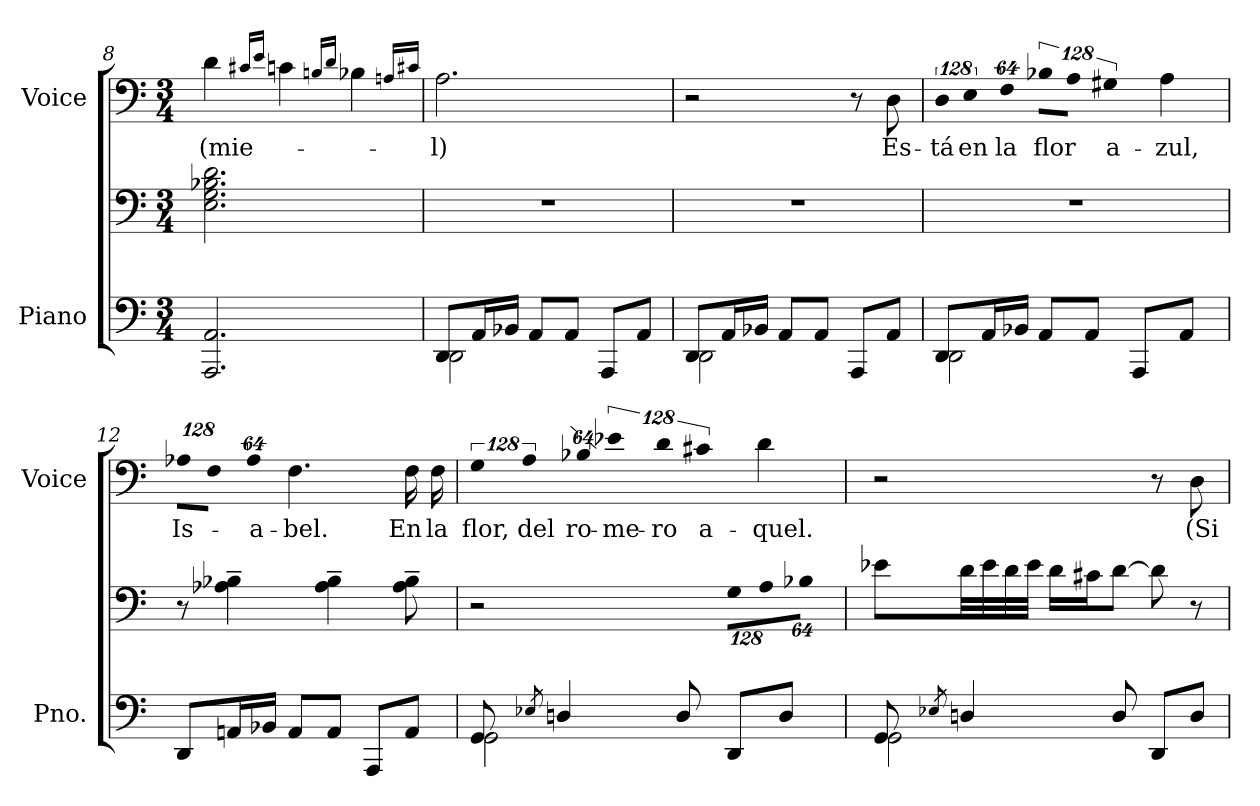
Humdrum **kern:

**kern	**kern	**kern	**text
*part2	*part2	*part1	*part1
*staff3	*staff2	*staff1	*staff1
*I"Piano	*	*I"Voice	*
*I'Pno.	*	*I'Voice	*
!!LO:PB:g=z
*clefF4	*clefF4	*clefF4	*
*k[]	*k[]	*k[]	*
*M3/4	*M3/4	*M3/4	*
=8	=8	=8	=8
!	!	!	!LO:LY:b:color=#000000
2.AAAi/ 2.AAi	2.Ei\ 2.Gi 2.B-Xi 2.di	4di\	(mie-
.	.	16qc#Xi/LL	.
.	.	16qei/JJ	.
.	.	4cni\	.
.	.	16qBni/LL	.
.	.	16qdi/JJ	.
.	.	4B-Xi\	.
.	.	16qAni/LL	.
.	.	16qc#Xi/JJ	.
=9	=9	=9	=9
*^	*	*	*
!	!	!LO:N:vis=1	!	!
!	!	!	!	!LO:LY:b:color=#000000
8DDi/L	2DDi\	2.r	2.Ai\	-l)
16AAi/L	.	.	.	.
16BB-Xi/JJ	.	.	.	.
8AAi/L	.	.	.	.
8AAi/J	.	.	.	.
8AAAi/L	4ryy	.	.	.
8AAi/J	.	.	.	.
=10	=10	=10	=10	=10
!	!	!LO:N:vis=1	!	!
8DDi/L	2DDi\	2.r	2r	.
16AAi/L	.	.	.	.
16BB-Xi/JJ	.	.	.	.
8AAi/L	.	.	.	.
8AAi/J	.	.	.	.
8AAAi/L	4ryy	.	8r	.
!	!	!	!	!LO:LY:b:color=#000000
8AAi/J	.	.	8Di\	Es-
!!LO:LB:g=z
=11	=11	=11	=11	=11
!	!	!LO:N:vis=1	!LO:N:vis=8	!
!	!	!	!	!LO:LY:b:color=#000000
8DDi/L	2DDi\	2.r	1024%85Di\	-tá
!	!	!	!LO:N:vis=8	!
!	!	!	!	!LO:LY:b:color=#000000
.	.	.	1024%85Ei\	en
16AAi/L	.	.	.	.
!	!	!	!LO:N:vis=8	!
!	!	!	!	!LO:LY:b:color=#000000
.	.	.	512%43Fi\	la
16BB-Xi/JJ	.	.	.	.
!	!	!	!LO:N:vis=8	!
!	!	!	!	!LO:LY:b:color=#000000
8AAi/L	.	.	1024%85B-Xi\L	flor
!	!	!	!LO:N:vis=8	!
.	.	.	1024%85Ai\J	.
8AAi/J	.	.	.	.
!	!	!	!LO:N:vis=8	!
!	!	!	!	!LO:LY:b:color=#000000
.	.	.	512%43G#Xi\	a-
!	!	!	!	!LO:LY:b:color=#000000
8AAAi/L	4ryy	.	4Ai\	-zul,
8AAi/J	.	.	.	.
*v	*v	*	*	*
=12	=12	=12	=12
!	!	!LO:N:vis=8	!
!	!	!	!LO:LY:b:color=#000000
8DDi/L	8r	1024%85A-Xi\L	Is-
!	!	!LO:N:vis=8	!
.	.	1024%85Fi\J	.
16AAni/L	4A-Xi\~ 4B-Xi~	.	.
!	!	!LO:N:vis=8	!
!	!	!	!LO:LY:b:color=#000000
.	.	512%43A-i\	-a-
16BB-Xi/JJ	.	.	.
!	!	!	!LO:LY:b:color=#000000
8AAi/L	.	4.Fi\	-bel.
8AAi/J	4A-i\~ 4B-i~	.	.
8AAAi/L	.	.	.
!	!	!	!LO:LY:b:color=#000000
8AAi/J	8A-i\~ 8B-i~	16Fi\	En
!	!	!	!LO:LY:b:color=#000000
.	.	16Fi\	la
=13	=13	=13	=13
*^	*	*	*
!	!	!	!LO:N:vis=8	!
!	!	!	!	!LO:LY:b:color=#000000
8GGi/	2GGi\	2r	1024%85Gi\	flor,
!	!	!	!LO:N:vis=8	!
!	!	!	!	!LO:LY:b:color=#000000
.	.	.	1024%85Ai\	del
8qE-Xi/	.	.	.	.
4Dni/	.	.	.	.
!	!	!	!LO:N:vis=8	!
!	!	!	!	!LO:LY:b:color=#000000
.	.	.	512%43B-Xi\	ro-
!	!	!	!LO:N:vis=8	!
!	!	!	!	!LO:LY:b:color=#000000
.	.	.	1024%85e-Xi\	-me-
!	!	!	!LO:N:vis=8	!
!	!	!	!	!LO:LY:b:color=#000000
.	.	.	1024%85di\	-ro
8Di/	.	.	.	.
!	!	!	!LO:N:vis=8	!
!	!	!	!	!LO:LY:b:color=#000000
.	.	.	512%43c#Xi\	a-
*	*	*Xbrackettup	*	*
!	!	!LO:N:vis=8	!	!
!	!	!	!	!LO:LY:b:color=#000000
8DDi/L	4ryy	1024%85Gi\L	4di\	-quel.
!	!	!LO:N:vis=8	!	!
.	.	1024%85Ai\	.	.
8Di/J	.	.	.	.
!	!	!LO:N:vis=8	!	!
.	.	512%43B-Xi\J	.	.
!!LO:LB:g=z
=14	=14	=14	=14	=14
8GGi/	2GGi\	8e-Xi\L	2r	.
8qE-Xi/	.	.	.	.
4Dni/	.	32di\LL	.	.
.	.	32e-i\	.	.
.	.	32di\	.	.
.	.	32e-i\JJJ	.	.
.	.	16di\LL	.	.
.	.	16c#Xi\J	.	.
8Di/	.	[>8di\J	.	.
8DDi/L	4ryy	8di\]	8r	.
!	!	!	!	!LO:LY:b:color=#000000
8Di/J	.	8r	8Di\	(Si-
*v	*v	*	*	*
=	=	=	=
*-	*-	*-	*-
